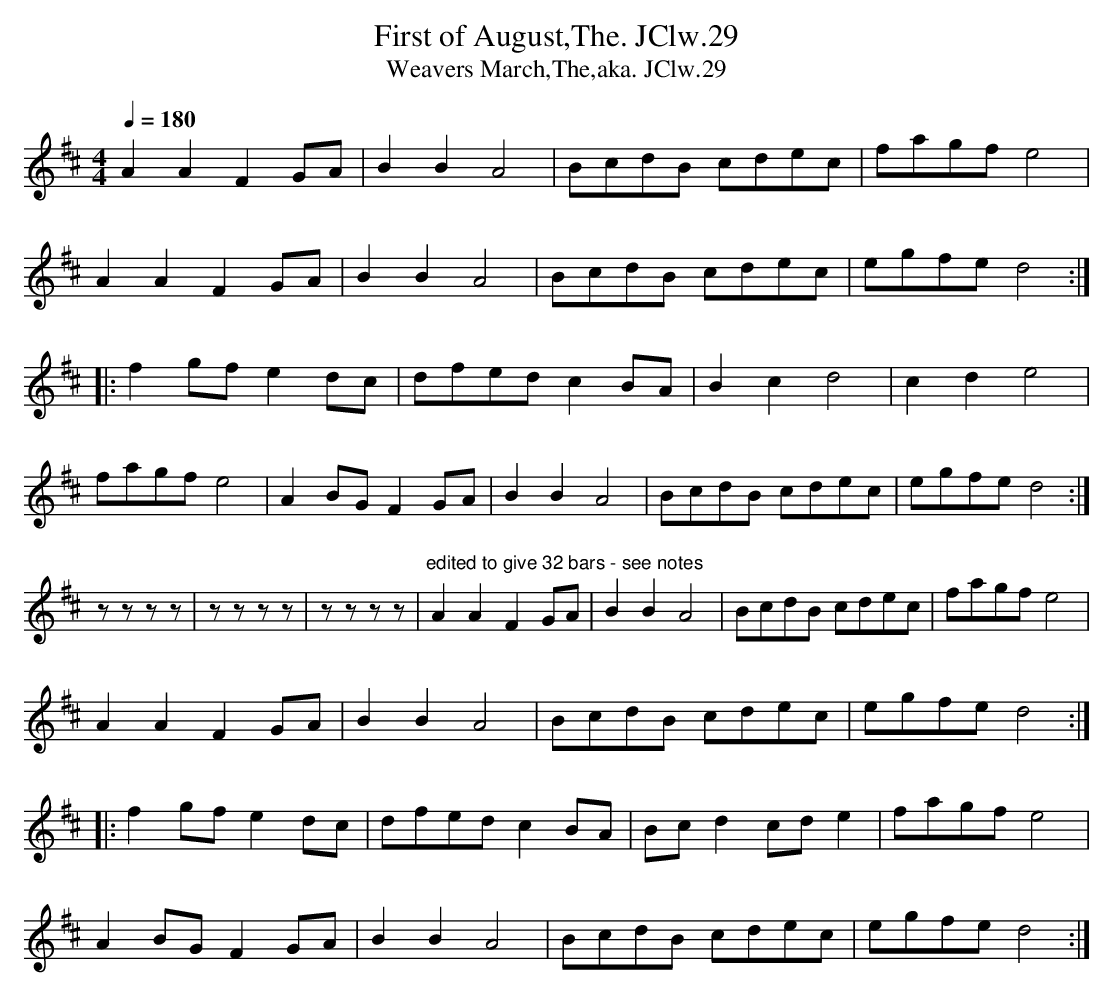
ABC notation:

X:1
T:First of August,The. JClw.29
T:Weavers March,The,aka. JClw.29
L:1/8
M:4/4
Q:1/4=180
K:D
A2A2F2GA|B2B2A4|BcdB cdec|fagfe4|!
A2A2F2GA|B2B2A4|BcdB cdec|egfed4::!
f2gfe2dc|dfed c2BA|B2c2d4|c2d2e4|!
fagfe4|A2BGF2GA|B2B2A4|BcdB cdec|egfe d4:|!
zzzz|zzzz|zzzz|
"edited to give 32 bars - see notes"
A2A2F2GA|B2B2A4|BcdB cdec|fagfe4|!
A2A2F2GA|B2B2A4|BcdB cdec|egfed4::!
f2gfe2dc|dfed c2BA|Bcd2 cde2|fagfe4|!
A2BGF2GA|B2B2A4|BcdB cdec|egfe d4:|
